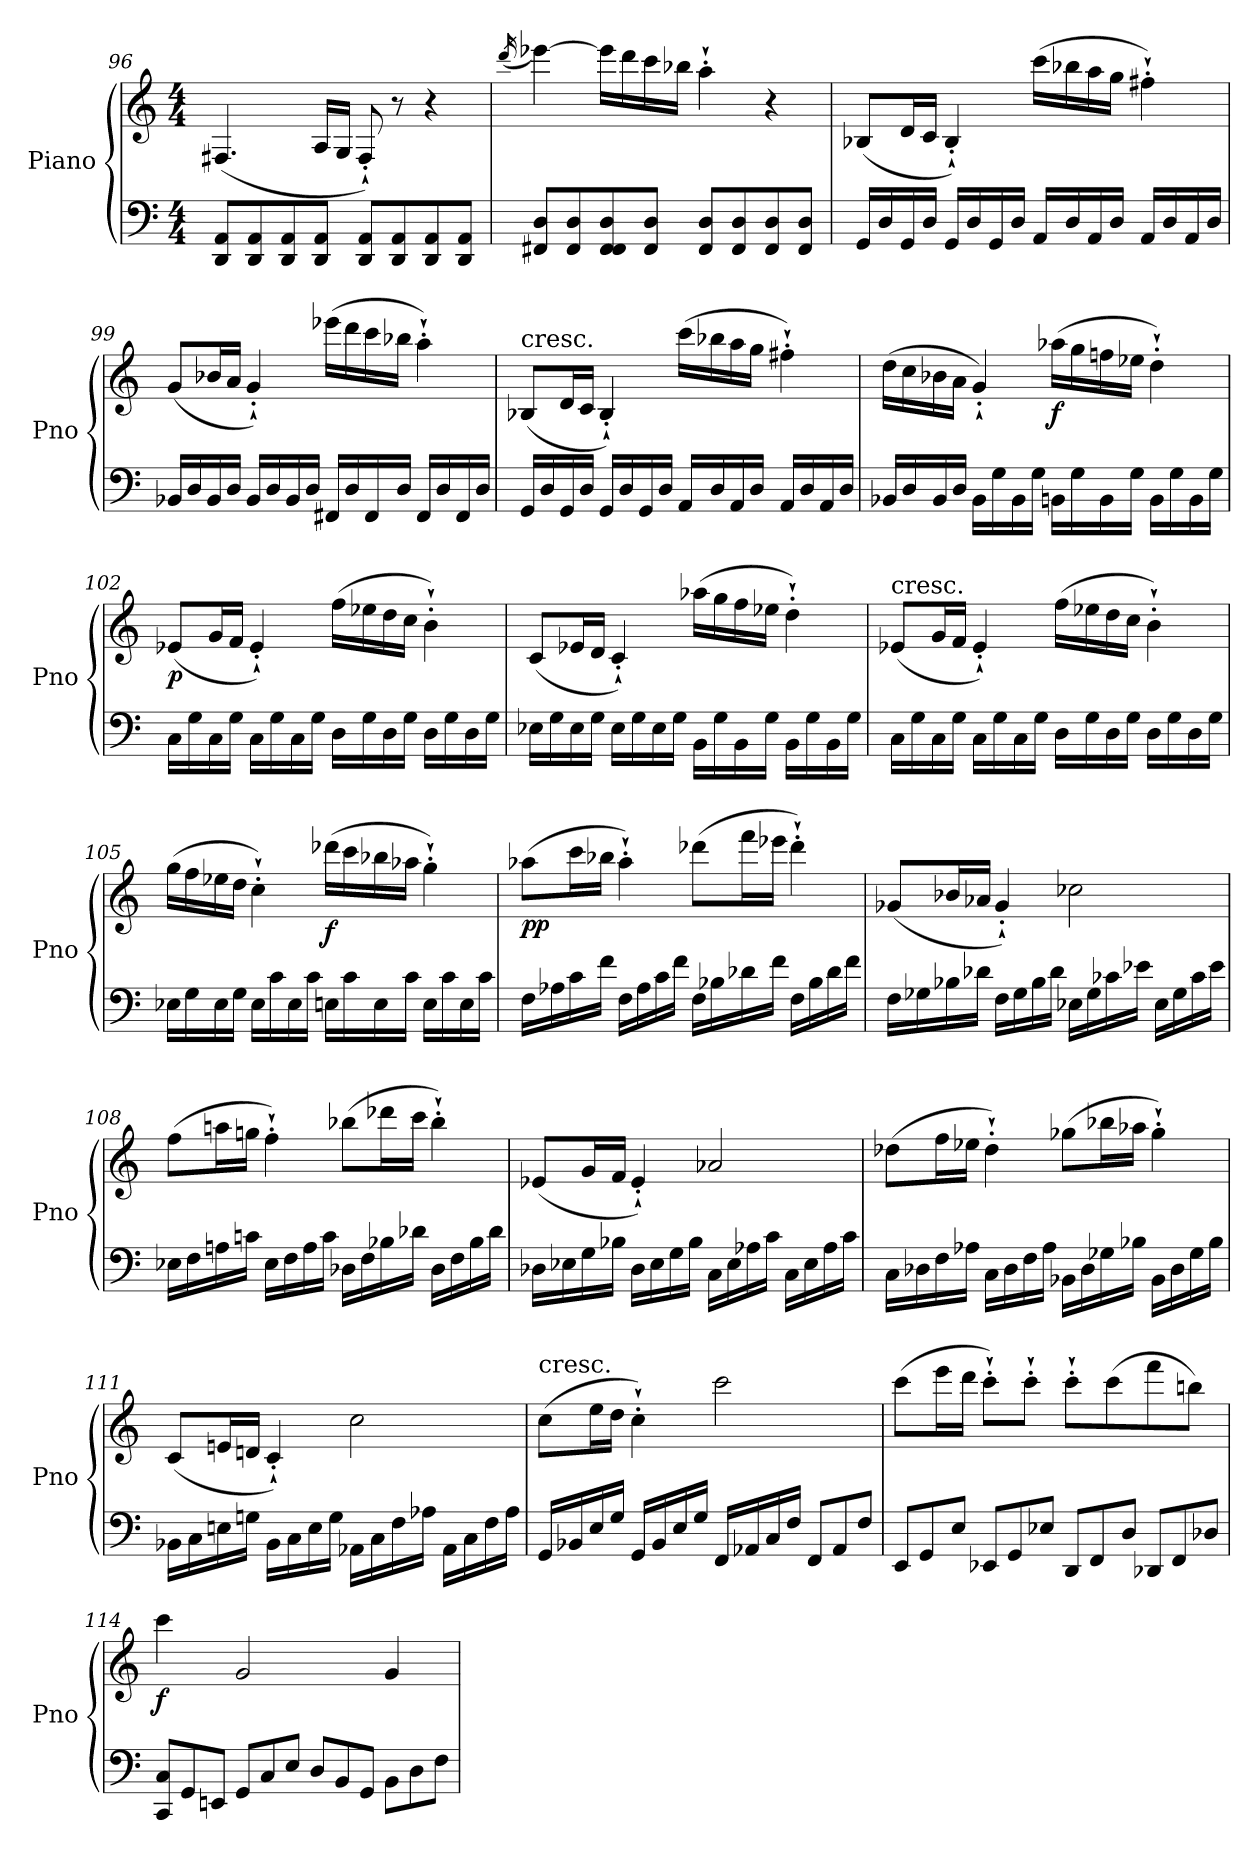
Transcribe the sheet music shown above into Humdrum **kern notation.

**kern	**kern	**dynam
*part1	*part1	*part1
*staff2	*staff1	*staff1/2
*I"Piano	*	*
*I'Pno	*	*
*clefF4	*clefG2	*
*k[]	*k[]	*
*M4/4	*M4/4	*
=96	=96	=96
8DD/ 8AA/L	(<4.F#X/	.
8DD/ 8AA/	.	.
8DD/ 8AA/	.	.
8DD/ 8AA/J	16A/LL	.
.	16G/JJ	.
8DD/ 8AA/L	8F#'`/)	.
8DD/ 8AA/	8r	.
8DD/ 8AA/	4r	.
8DD/ 8AA/J	.	.
!!LO:LB:g=z
=97	=97	=97
.	(<16qddd/	.
8FF#X/ 8D/L	[4eee-X\)	.
8FF#/ 8D/	.	.
8FF#/ 8FF#/ 8D/	16eee-\LL]	.
.	16ddd\	.
8FF#/ 8D/J	16ccc\	.
.	16bb-X\JJ	.
8FF#/ 8D/L	4aa'`\	.
8FF#/ 8D/	.	.
8FF#/ 8D/	4r	.
8FF#/ 8D/J	.	.
=98	=98	=98
16GG/LL	(<8B-X/L	.
16D/	.	.
16GG/	16d/L	.
16D/JJ	16c/JJ	.
16GG/LL	4B-'`/)	.
16D/	.	.
16GG/	.	.
16D/JJ	.	.
16AA/LL	(>16ccc\LL	.
16D/	16bb-X\	.
16AA/	16aa\	.
16D/JJ	16gg\JJ	.
16AA/LL	4ff#X'`\)	.
16D/	.	.
16AA/	.	.
16D/JJ	.	.
!!LO:LB:g=z
=99	=99	=99
16BB-X/LL	(<8g/L	.
16D/	.	.
16BB-/	16b-X/L	.
16D/JJ	16a/JJ	.
16BB-/LL	4g'`/)	.
16D/	.	.
16BB-/	.	.
16D/JJ	.	.
16FF#X/LL	(>16eee-X\LL	.
16D/	16ddd\	.
16FF#/	16ccc\	.
16D/JJ	16bb-X\JJ	.
16FF#/LL	4aa'`\)	.
16D/	.	.
16FF#/	.	.
16D/JJ	.	.
=100	=100	=100
!	!LO:TX:a:t=cresc.	!
16GG/LL	(<8B-X/L	.
16D/	.	.
16GG/	16d/L	.
16D/JJ	16c/JJ	.
16GG/LL	4B-'`/)	.
16D/	.	.
16GG/	.	.
16D/JJ	.	.
16AA/LL	(>16ccc\LL	.
16D/	16bb-X\	.
16AA/	16aa\	.
16D/JJ	16gg\JJ	.
16AA/LL	4ff#X'`\)	.
16D/	.	.
16AA/	.	.
16D/JJ	.	.
!!LO:PB:g=z
=101	=101	=101
16BB-X/LL	(>16dd\LL	.
16D/	16cc\	.
16BB-/	16b-X\	.
16D/JJ	16a\JJ	.
16BB-\LL	4g'`/)	.
16G\	.	.
16BB-\	.	.
16G\JJ	.	.
!	!	!LO:DY:b
16BBn\LL	(>16aa-X\LL	f
16G\	16gg\	.
16BB\	16ffn\	.
16G\JJ	16ee-X\JJ	.
16BB\LL	4dd'`\)	.
16G\	.	.
16BB\	.	.
16G\JJ	.	.
=102	=102	=102
!	!	!LO:DY:b
16C\LL	(<8e-X/L	p
16G\	.	.
16C\	16g/L	.
16G\JJ	16f/JJ	.
16C\LL	4e-'`/)	.
16G\	.	.
16C\	.	.
16G\JJ	.	.
16D\LL	(>16ff\LL	.
16G\	16ee-X\	.
16D\	16dd\	.
16G\JJ	16cc\JJ	.
16D\LL	4b'`\)	.
16G\	.	.
16D\	.	.
16G\JJ	.	.
!!LO:LB:g=z
=103	=103	=103
16E-X\LL	(<8c/L	.
16G\	.	.
16E-\	16e-X/L	.
16G\JJ	16d/JJ	.
16E-\LL	4c'`/)	.
16G\	.	.
16E-\	.	.
16G\JJ	.	.
16BB\LL	(>16aa-X\LL	.
16G\	16gg\	.
16BB\	16ff\	.
16G\JJ	16ee-X\JJ	.
16BB\LL	4dd'`\)	.
16G\	.	.
16BB\	.	.
16G\JJ	.	.
=104	=104	=104
!	!LO:TX:a:t=cresc.	!
16C\LL	(<8e-X/L	.
16G\	.	.
16C\	16g/L	.
16G\JJ	16f/JJ	.
16C\LL	4e-'`/)	.
16G\	.	.
16C\	.	.
16G\JJ	.	.
16D\LL	(>16ff\LL	.
16G\	16ee-X\	.
16D\	16dd\	.
16G\JJ	16cc\JJ	.
16D\LL	4b'`\)	.
16G\	.	.
16D\	.	.
16G\JJ	.	.
!!LO:LB:g=z
=105	=105	=105
16E-X\LL	(>16gg\LL	.
16G\	16ff\	.
16E-\	16ee-X\	.
16G\JJ	16dd\JJ	.
16E-\LL	4cc'`\)	.
16c\	.	.
16E-\	.	.
16c\JJ	.	.
!	!	!LO:DY:b
16En\LL	(>16ddd-X\LL	f
16c\	16ccc\	.
16E\	16bb-X\	.
16c\JJ	16aa-X\JJ	.
16E\LL	4gg'`\)	.
16c\	.	.
16E\	.	.
16c\JJ	.	.
=106	=106	=106
!	!	!LO:DY:b
16F\LL	(>8aa-X\L	pp
16A-X\	.	.
16c\	16ccc\L	.
16f\JJ	16bb-X\JJ	.
16F\LL	4aa-'`\)	.
16A-\	.	.
16c\	.	.
16f\JJ	.	.
16F\LL	(>8ddd-X\L	.
16B-X\	.	.
16d-X\	16fff\L	.
16f\JJ	16eee-X\JJ	.
16F\LL	4ddd-'`\)	.
16B-\	.	.
16d-\	.	.
16f\JJ	.	.
!!LO:LB:g=z
=107	=107	=107
16F\LL	(<8g-X/L	.
16G-X\	.	.
16B-X\	16b-X/L	.
16d-X\JJ	16a-X/JJ	.
16F\LL	4g-'`/)	.
16G-\	.	.
16B-\	.	.
16d-\JJ	.	.
16E-X\LL	2cc-X\	.
16G-\	.	.
16c-X\	.	.
16e-X\JJ	.	.
16E-\LL	.	.
16G-\	.	.
16c-\	.	.
16e-\JJ	.	.
=108	=108	=108
16E-X\LL	(>8ff\L	.
16F\	.	.
16An\	16aan\L	.
16cn\JJ	16ggn\JJ	.
16E-\LL	4ff'`\)	.
16F\	.	.
16A\	.	.
16c\JJ	.	.
16D-X\LL	(>8bb-X\L	.
16F\	.	.
16B-X\	16ddd-X\L	.
16d-X\JJ	16ccc\JJ	.
16D-\LL	4bb-'`\)	.
16F\	.	.
16B-\	.	.
16d-\JJ	.	.
!!LO:LB:g=z
=109	=109	=109
16D-X\LL	(<8e-X/L	.
16E-X\	.	.
16G\	16g/L	.
16B-X\JJ	16f/JJ	.
16D-\LL	4e-'`/)	.
16E-\	.	.
16G\	.	.
16B-\JJ	.	.
16C\LL	2a-X/	.
16E-\	.	.
16A-X\	.	.
16c\JJ	.	.
16C\LL	.	.
16E-\	.	.
16A-\	.	.
16c\JJ	.	.
=110	=110	=110
16C\LL	(>8dd-X\L	.
16D-X\	.	.
16F\	16ff\L	.
16A-X\JJ	16ee-X\JJ	.
16C\LL	4dd-'`\)	.
16D-\	.	.
16F\	.	.
16A-\JJ	.	.
16BB-X\LL	(>8gg-X\L	.
16D-\	.	.
16G-X\	16bb-X\L	.
16B-X\JJ	16aa-X\JJ	.
16BB-\LL	4gg-'`\)	.
16D-\	.	.
16G-\	.	.
16B-\JJ	.	.
!!LO:LB:g=z
=111	=111	=111
16BB-X\LL	(<8c/L	.
16C\	.	.
16En\	16en/L	.
16Gn\JJ	16dn/JJ	.
16BB-\LL	4c'`/)	.
16C\	.	.
16E\	.	.
16G\JJ	.	.
16AA-X\LL	2cc\	.
16C\	.	.
16F\	.	.
16A-X\JJ	.	.
16AA-\LL	.	.
16C\	.	.
16F\	.	.
16A-\JJ	.	.
=112	=112	=112
!	!LO:TX:a:t=cresc.	!
16GG/LL	(>8cc\L	.
16BB-X/	.	.
16E/	16ee\L	.
16G/JJ	16dd\JJ	.
16GG/LL	4cc'`\)	.
16BB-/	.	.
16E/	.	.
16G/JJ	.	.
16FF/LL	2ccc\	.
16AA-X/	.	.
16C/	.	.
16F/JJ	.	.
*Xtuplet	*	*
12FF/L	.	.
12AA-/	.	.
12F/J	.	.
!!LO:PB:g=z
=113	=113	=113
12EE/L	(>8ccc\L	.
12GG/	.	.
.	16eee\L	.
12E/J	.	.
.	16ddd\JJ	.
12EE-X/L	8ccc'`\L)	.
12GG/	.	.
.	8ccc'`\J	.
12E-X/J	.	.
12DD/L	8ccc'`\L	.
12FF/	.	.
.	(>8ccc\	.
12D/J	.	.
12DD-X/L	8fff\	.
12FF/	.	.
.	8bbn\J)	.
12D-X/J	.	.
=114	=114	=114
!	!	!LO:DY:b
12CC/ 12C/L	4ccc\	f
12GG/	.	.
12EEn/J	.	.
12GG/L	2g/	.
12C/	.	.
12E/J	.	.
12D/L	.	.
12BB/	.	.
12GG/J	.	.
12BB\L	4g/	.
12D\	.	.
12F\J	.	.
=	=	=
*-	*-	*-
